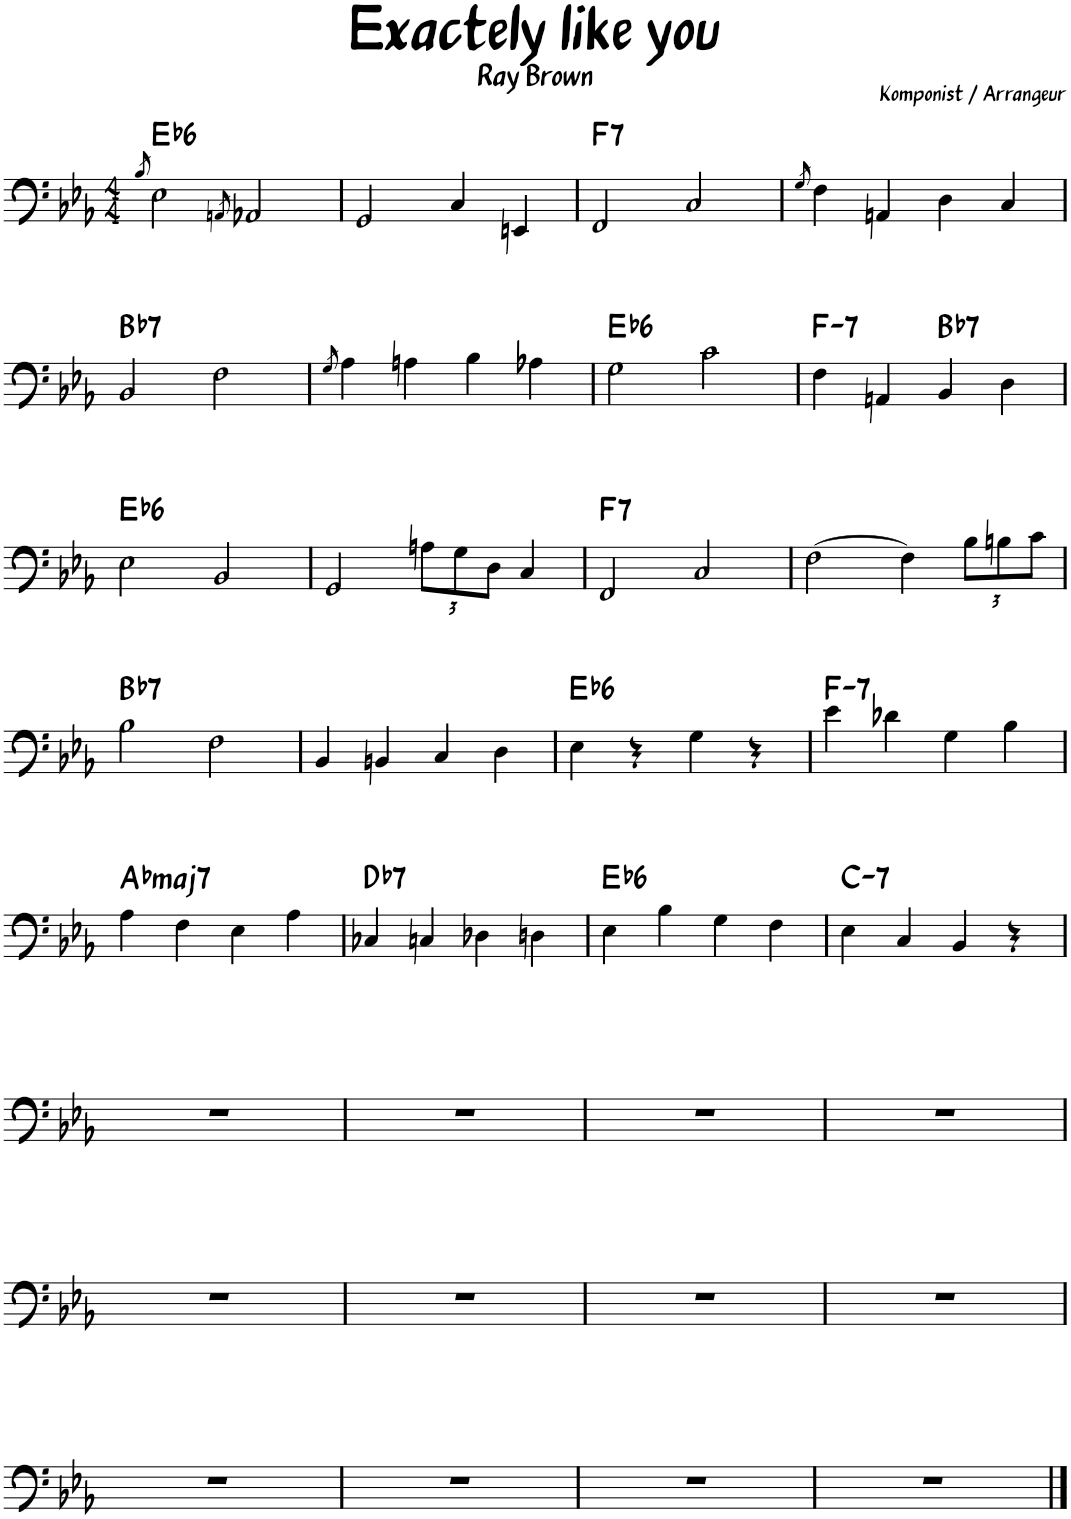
**kern	**harte
*part1	*part1
*staff1	*
*I"Bassgitarre	*
*I'Bgit.	*
*clefF4	*
*Trd7c12	*
*k[b-e-a-]	*
*M4/4	*
=1	=1
8qB-/	.
!	!LO:H:kt=6
2E-\	Eb:maj6
8qAAn/	.
2AA-X/	.
=2	=2
2GG/	.
4C/	.
4EEn/	.
=3	=3
!	!LO:H:kt=7
2FF/	F:7
2C/	.
=4	=4
8qG/	.
4F\	.
4AAn/	.
4D\	.
4C/	.
!!LO:LB:g=z
=5	=5
!	!LO:H:kt=7
2BB-/	Bb:7
2F\	.
=6	=6
8qG/	.
4A-\	.
4An\	.
4B-\	.
4A-X\	.
=7	=7
!	!LO:H:kt=6
2G\	Eb:maj6
2c\	.
=8	=8
!	!LO:H:kt=7
4F\	F:min7
4AAn/	.
!	!LO:H:kt=7
4BB-/	Bb:7
4D\	.
!!LO:LB:g=z
=9	=9
!	!LO:H:kt=6
2E-\	Eb:maj6
2BB-/	.
=10	=10
2GG/	.
*Xbrackettup	*
12An\L	.
12G\	.
12D\J	.
4C/	.
=11	=11
!	!LO:H:kt=7
2FF/	F:7
2C/	.
=12	=12
[2F\	.
4F\]	.
12B-\L	.
12Bn\	.
12c\J	.
!!LO:LB:g=z
=13	=13
!	!LO:H:kt=7
2B-\	Bb:7
2F\	.
=14	=14
4BB-/	.
4BBn/	.
4C/	.
4D\	.
=15	=15
!	!LO:H:kt=6
4E-\	Eb:maj6
4r	.
4G\	.
4r	.
=16	=16
!	!LO:H:kt=7
4e-\	F:min7
4d-X\	.
4G\	.
4B-\	.
!!LO:LB:g=z
=17	=17
!	!LO:H:kt=maj7
4A-\	Ab:maj7
4F\	.
4E-\	.
4A-\	.
=18	=18
!	!LO:H:kt=7
4C-X/	Db:7
4Cn/	.
4D-X\	.
4Dn\	.
=19	=19
!	!LO:H:kt=6
4E-\	Eb:maj6
4B-\	.
4G\	.
4F\	.
=20	=20
!	!LO:H:kt=7
4E-\	C:min7
4C/	.
4BB-/	.
4r	.
!!LO:LB:g=z
=21	=21
1r	.
=22	=22
1r	.
=23	=23
1r	.
=24	=24
1r	.
!!LO:LB:g=z
=25	=25
1r	.
=26	=26
1r	.
=27	=27
1r	.
=28	=28
1r	.
!!LO:LB:g=z
=29	=29
1r	.
=30	=30
1r	.
=31	=31
1r	.
=32	=32
1r	.
==	==
*-	*-
